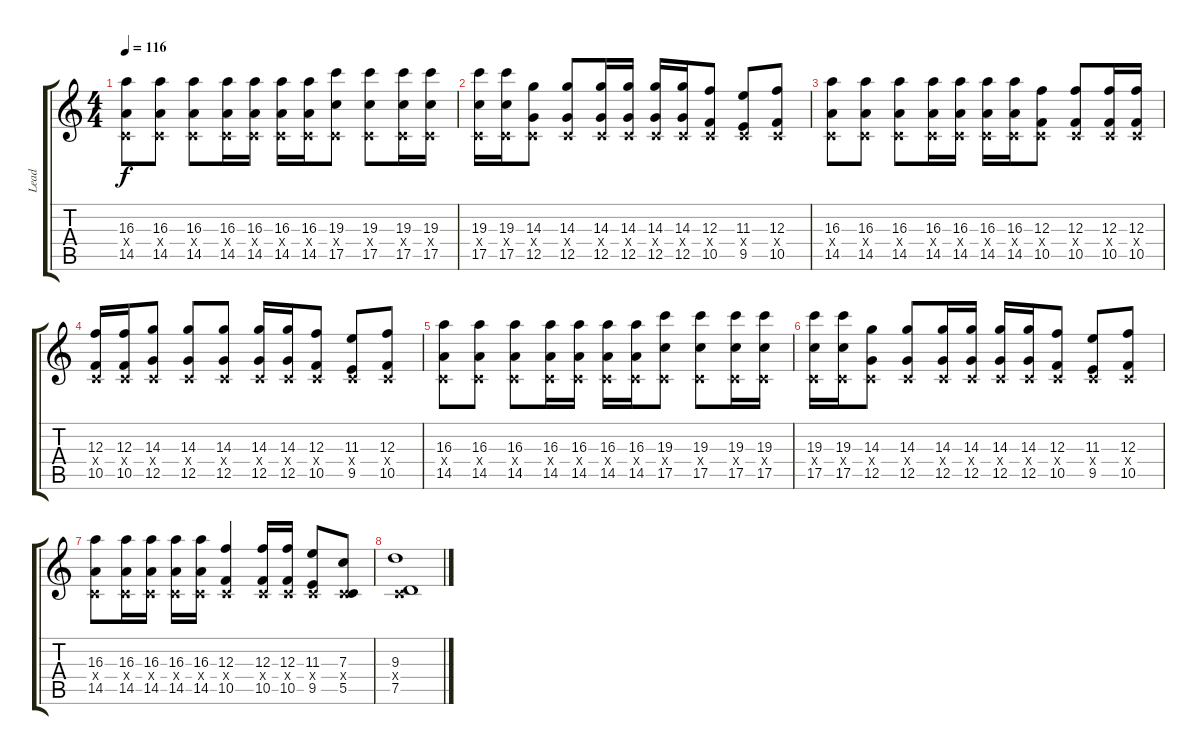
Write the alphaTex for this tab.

\track ("Lead" "Lead") {instrument distortionguitar}
\staff {score tabs}
\tuning (D4 A3 F3 C3 G2 C2) {hide}
\ts (4 4)
\tempo 116
\clef g2
\ks c
(16.3 0.4{x} 14.5).8{dy f} (16.3 0.4{x} 14.5).8 (16.3 0.4{x} 14.5).8 (16.3 0.4{x} 14.5).16 (16.3 0.4{x} 14.5).16 (16.3 0.4{x} 14.5).16 (16.3 0.4{x} 14.5).16 (19.3 0.4{x} 17.5).8 (19.3 0.4{x} 17.5).8 (19.3 0.4{x} 17.5).16 (19.3 0.4{x} 17.5).16 |
(19.3 0.4{x} 17.5).16 (19.3 0.4{x} 17.5).16 (14.3 0.4{x} 12.5).8 (14.3 0.4{x} 12.5).8 (14.3 0.4{x} 12.5).16 (14.3 0.4{x} 12.5).16 (14.3 0.4{x} 12.5).16 (14.3 0.4{x} 12.5).16 (12.3 0.4{x} 10.5).8 (11.3 0.4{x} 9.5).8 (12.3 0.4{x} 10.5).8 |
(16.3 0.4{x} 14.5).8 (16.3 0.4{x} 14.5).8 (16.3 0.4{x} 14.5).8 (16.3 0.4{x} 14.5).16 (16.3 0.4{x} 14.5).16 (16.3 0.4{x} 14.5).16 (16.3 0.4{x} 14.5).16 (12.3 0.4{x} 10.5).8 (12.3 0.4{x} 10.5).8 (12.3 0.4{x} 10.5).16 (12.3 0.4{x} 10.5).16 |
(12.3 0.4{x} 10.5).16 (12.3 0.4{x} 10.5).16 (14.3 0.4{x} 12.5).8 (14.3 0.4{x} 12.5).8 (14.3 0.4{x} 12.5).8 (14.3 0.4{x} 12.5).16 (14.3 0.4{x} 12.5).16 (12.3 0.4{x} 10.5).8 (11.3 0.4{x} 9.5).8 (12.3 0.4{x} 10.5).8 |
(16.3 0.4{x} 14.5).8 (16.3 0.4{x} 14.5).8 (16.3 0.4{x} 14.5).8 (16.3 0.4{x} 14.5).16 (16.3 0.4{x} 14.5).16 (16.3 0.4{x} 14.5).16 (16.3 0.4{x} 14.5).16 (19.3 0.4{x} 17.5).8 (19.3 0.4{x} 17.5).8 (19.3 0.4{x} 17.5).16 (19.3 0.4{x} 17.5).16 |
(19.3 0.4{x} 17.5).16 (19.3 0.4{x} 17.5).16 (14.3 0.4{x} 12.5).8 (14.3 0.4{x} 12.5).8 (14.3 0.4{x} 12.5).16 (14.3 0.4{x} 12.5).16 (14.3 0.4{x} 12.5).16 (14.3 0.4{x} 12.5).16 (12.3 0.4{x} 10.5).8 (11.3 0.4{x} 9.5).8 (12.3 0.4{x} 10.5).8 |
(16.3 0.4{x} 14.5).8 (16.3 0.4{x} 14.5).16 (16.3 0.4{x} 14.5).16 (16.3 0.4{x} 14.5).16 (16.3 0.4{x} 14.5).16 (12.3 0.4{x} 10.5).4 (12.3 0.4{x} 10.5).16 (12.3 0.4{x} 10.5).16 (11.3 0.4{x} 9.5).8 (7.3 0.4{x} 5.5).8 |
(9.3 0.4{x} 7.5).1
